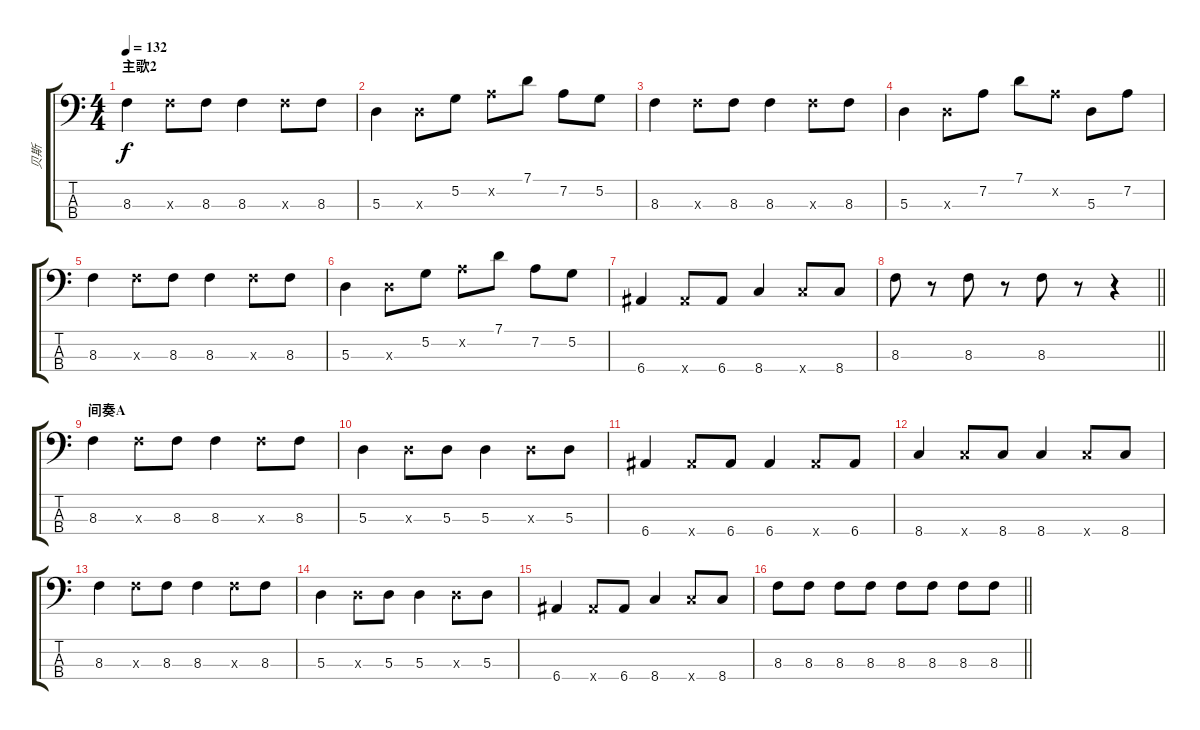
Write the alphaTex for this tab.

\track ("贝斯" "贝斯") {instrument electricbassfinger}
\staff {score tabs}
\tuning (G2 D2 A1 E1) {hide}
\ts (4 4)
\section ("" "主歌2")
\tempo 132
\clef f4
\ks c
8.3.4{dy f} 8.3{x}.8 8.3.8 8.3.4 8.3{x}.8 8.3.8 |
5.3.4 5.3{x}.8 5.2.8 7.2{x}.8 7.1.8 7.2.8 5.2.8 |
8.3.4 8.3{x}.8 8.3.8 8.3.4 8.3{x}.8 8.3.8 |
5.3.4 5.3{x}.8 7.2.8 7.1.8 7.2{x}.8 5.3.8 7.2.8 |
8.3.4 8.3{x}.8 8.3.8 8.3.4 8.3{x}.8 8.3.8 |
5.3.4 5.3{x}.8 5.2.8 7.2{x}.8 7.1.8 7.2.8 5.2.8 |
6.4.4 6.4{x}.8 6.4.8 8.4.4 8.4{x}.8 8.4.8 |
\barLineRight lightlight
8.3.8 r.8 8.3.8 r.8 8.3.8 r.8 r.4 |
\section ("" "间奏A")
8.3.4 8.3{x}.8 8.3.8 8.3.4 8.3{x}.8 8.3.8 |
5.3.4 5.3{x}.8 5.3.8 5.3.4 5.3{x}.8 5.3.8 |
6.4.4 6.4{x}.8 6.4.8 6.4.4 6.4{x}.8 6.4.8 |
8.4.4 8.4{x}.8 8.4.8 8.4.4 8.4{x}.8 8.4.8 |
8.3.4 8.3{x}.8 8.3.8 8.3.4 8.3{x}.8 8.3.8 |
5.3.4 5.3{x}.8 5.3.8 5.3.4 5.3{x}.8 5.3.8 |
6.4.4 6.4{x}.8 6.4.8 8.4.4 8.4{x}.8 8.4.8 |
\barLineRight lightlight
8.3.8 8.3.8 8.3.8 8.3.8 8.3.8 8.3.8 8.3.8 8.3.8
